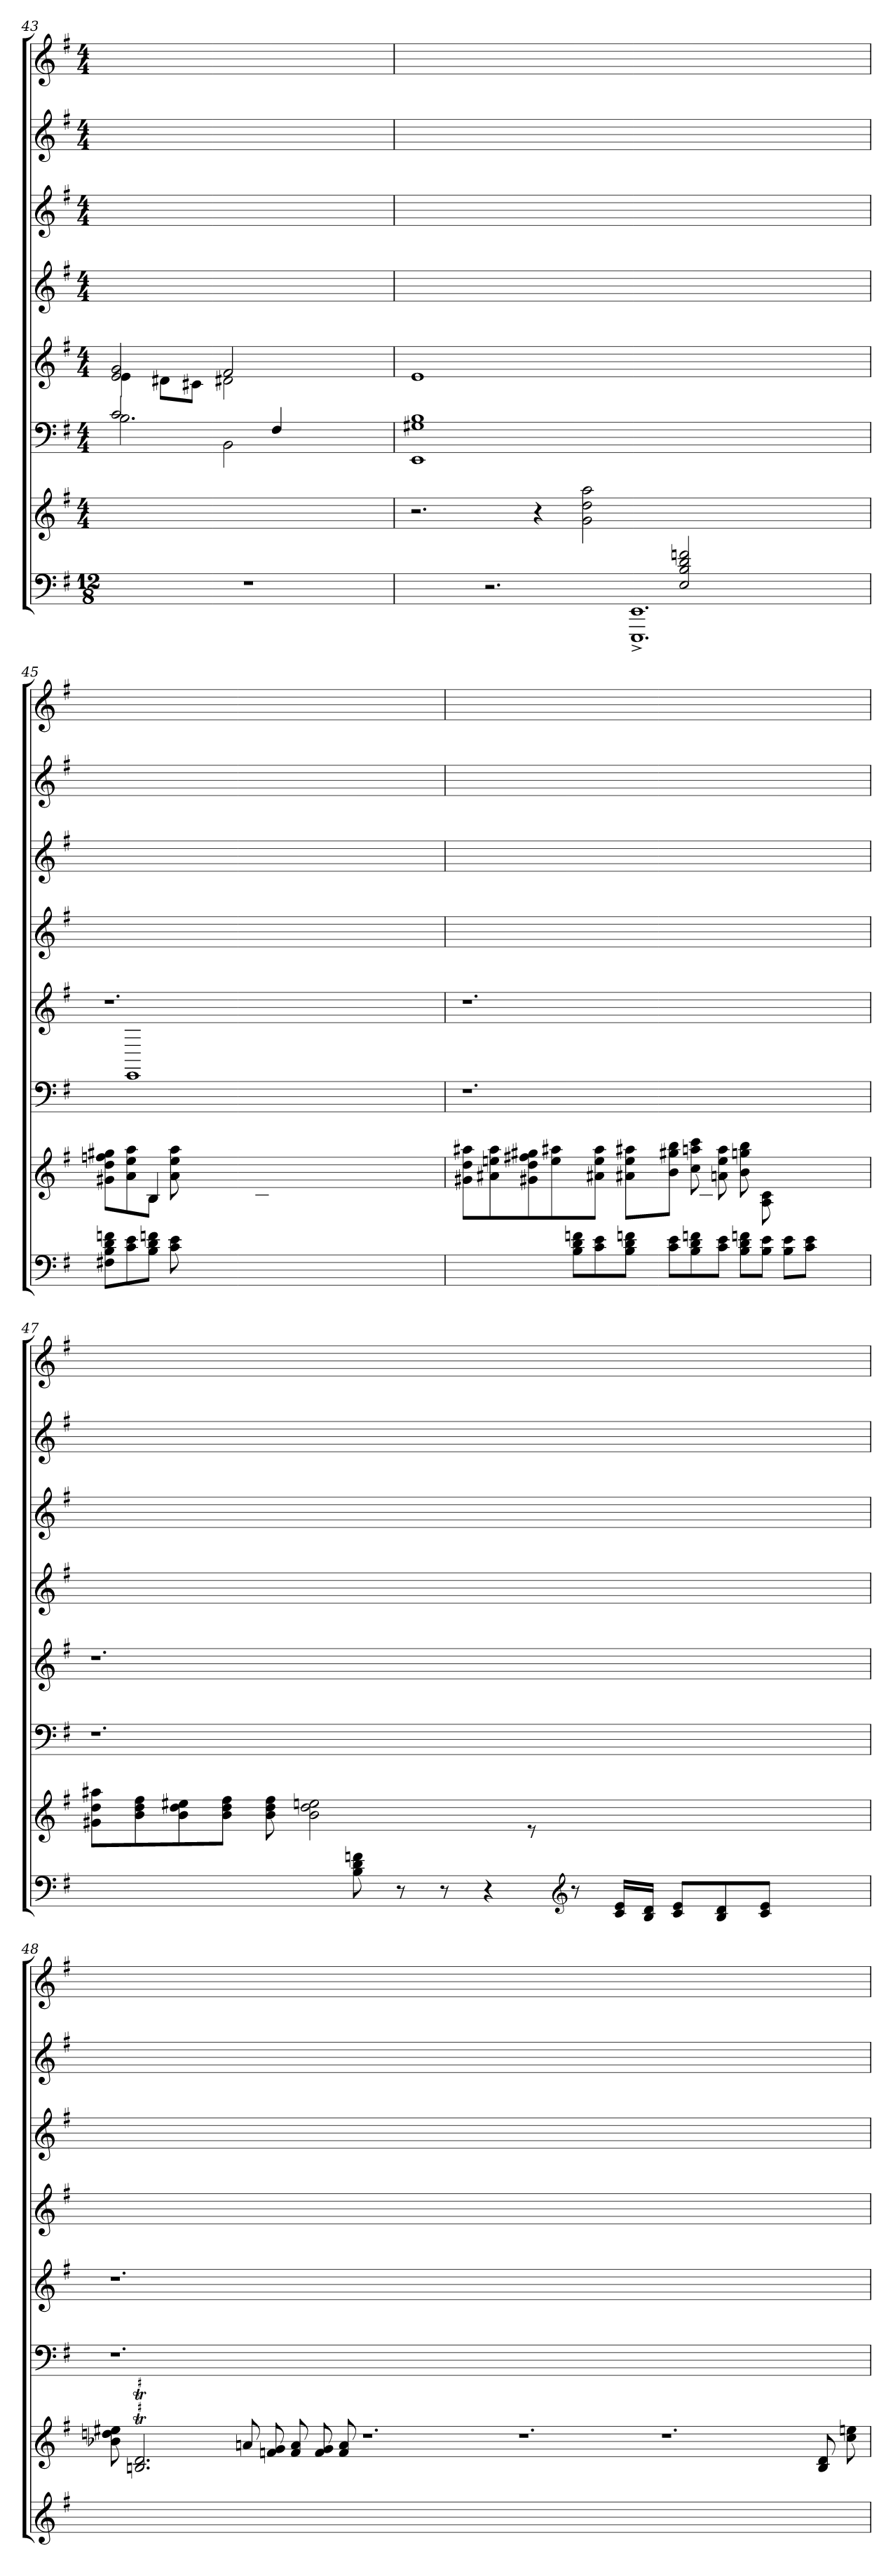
**kern	**kern	**kern	**kern	**kern	**kern	**kern	**kern
*part8	*part7	*part6	*part5	*part4	*part3	*part2	*part1
*staff8	*staff7	*staff6	*staff5	*staff4	*staff3	*staff2	*staff1
*clefF4	*clefG2	*clefF4	*clefG2	*clefG2	*clefG2	*clefG2	*clefG2
*k[f#]	*k[f#]	*k[f#]	*k[f#]	*k[f#]	*k[f#]	*k[f#]	*k[f#]
*M12/8	*M4/4	*M4/4	*M4/4	*M4/4	*M4/4	*M4/4	*M4/4
=43	=43	=43	=43	=43	=43	=43	=43
*	*	*^	*^	*	*	*	*
1.r	1.ryy	2ci/	2.Bj\	2eZ/ 2gZ/	4eV\	1.ryy	1.ryy	1.ryy	1.ryy
.	.	.	.	.	8d#XV\L	.	.	.	.
.	.	.	.	.	8c#XV\J	.	.	.	.
.	.	2BBi\	.	2f#Z/	2d#XV\	.	.	.	.
.	.	.	4F#j/	.	.	.	.	.	.
.	.	2ryy	2ryy	2ryy	2ryy	.	.	.	.
*	*	*	*	*v	*v	*	*	*	*
=44	=44	=44	=44	=44	=44	=44	=44	=44
*^	*	*	*	*	*	*	*	*
2ryy	2ryy	2.r	1G#Xi/ 1Bi/	1EEV/	1eZ/	1.ryy	1.ryy	1.ryy	1.ryy
2.r	2ryy	.	.	.	.	.	.	.	.
.	.	4r	.	.	.	.	.	.	.
.	4ryy	2gN\ 2ddN\ 2aaN\	1..ryy	1..ryy	1..ryy	.	.	.	.
4ryy	1.EEEV^</ 1.EEV^</	.	.	.	.	.	.	.	.
!LO:N:vis=2	!	!	!	!	!	!	!	!	!
2.fV/ 2.dV/ 2.BV/ 2.EV/	.	1ryy	.	.	.	1ryy	1ryy	1ryy	1ryy
2ryy	.	.	.	.	.	.	.	.	.
.	.	4ryy	.	.	.	4ryy	4ryy	4ryy	4ryy
*v	*v	*	*v	*v	*	*	*	*	*
!!LO:LB:g=z
=45	=45	=45	=45	=45	=45	=45	=45
*	*^	*	*^	*	*	*	*
*	*	*^	*	*	*	*	*	*	*
8F#Xi\ 8Bi\ 8fni\ 8di\L	8g#XZ\ 8ddZ\ 8ffnZ\ 8gg#XZ\L	8ryy	8ryy	2ryy	1.r	8ryy	1.ryy	1.ryy	1.ryy	1.ryy
8ci\ 8ei\	8aZ\ 8eeZ\ 8aaZ\J	8ryy	8ryy	.	.	1EEV/	.	.	.	.
8fni\ 8di\ 8Bi\J	8BZ\J	4BV/	8ryy	.	.	.	.	.	.	.
8ci\ 8ei\	8aZ\ 8eeZ\ 8aaZ\	.	8ryy	.	.	.	.	.	.	.
1ryy	2ryy	2ryy	8ryy	2ryy	.	.	.	.	.	.
.	.	.	8ryy	.	.	.	.	.	.	.
.	.	.	8ryy	.	.	.	.	.	.	.
.	.	.	8Bj\ 8dj\J	.	.	.	.	.	.	.
.	1.ryy	1.ryy	1.ryy	1.ryy	.	.	.	.	.	.
.	.	.	.	.	.	2..ryy	.	.	.	.
1ryy	.	.	.	.	1ryy	.	1ryy	1ryy	1ryy	1ryy
.	.	.	.	.	.	2ryy	.	.	.	.
*	*	*	*	*	*v	*v	*	*	*	*
=46	=46	=46	=46	=46	=46	=46	=46	=46	=46
2ryy	8g#XZ\ 8ddZ\ 8aa#XZ\L	4ryy	4ryy	1.r	1.r	1.ryy	1.ryy	1.ryy	1.ryy
.	8a#XZ\ 8eenZ\ 8aa#Z\	.	.	.	.	.	.	.	.
.	8g#XZ\ 8ddZ\ 8ff#XZ\ 8gg#XZ\J	8ryy	8ryy	.	.	.	.	.	.
.	4eeZ\ 4aa#XZ\	8ryy	8ryy	.	.	.	.	.	.
8fni\ 8di\ 8Bi\L	.	8ryy	8ryy	.	.	.	.	.	.
8ei\ 8ci\	8a#XZ\ 8eeZ\ 8aa#Z\J	8a#XV\L	8ryy	.	.	.	.	.	.
8Bi\ 8di\ 8fni\J	8a#XZ\ 8eeZ\ 8aa#XZ\L	8g#XV\ 8ddV\ 8ff#V\ 8gg#XV\J	8ryy	.	.	.	.	.	.
8ci\ 8ei\L	8bZ\ 8gg#XZ\ 8bbZ\J	8ryy	8ryy	.	.	.	.	.	.
8fni\ 8di\ 8Bi\	8ccN\ 8cccN\ 8aaN\	8cV\ 8eV\J	8ryy	.	.	.	.	.	.
8ei\ 8ci\J	8aN\ 8aaN\ 8eeN\	8ryy	8ryy	.	.	.	.	.	.
8Bi\ 8fni\ 8di\L	2.ryy	8bl\ 8ggl\ 8bbl\	8ryy	.	.	.	.	.	.
8Bi\ 8ei\J	.	2ryy	8c!\ 8A!\	.	.	.	.	.	.
8ei\ 8Bi\L	.	.	2ryy	2ryy	2ryy	2ryy	2ryy	2ryy	2ryy
8ei\ 8ci\J	.	.	.	.	.	.	.	.	.
4ryy	.	.	.	.	.	.	.	.	.
.	.	8ryy	.	.	.	.	.	.	.
*	*	*v	*v	*	*	*	*	*	*
=47	=47	=47	=47	=47	=47	=47	=47	=47
2ryy	8g#XZ\ 8ddZ\ 8aa#XZ\	2ryy	1.r	1.r	1.ryy	1.ryy	1.ryy	1.ryy
.	8bZ\ 8ddZ\ 8ff#Z\L	.	.	.	.	.	.	.
.	8bZ\ 8ddZ\ 8ee#XZ\J	.	.	.	.	.	.	.
.	8ff#Z\ 8ddZ\ 8bZ\J	.	.	.	.	.	.	.
4ryy	8ff#Z\ 8ddZ\ 8bZ\	4ryy	.	.	.	.	.	.
!	!LO:N:vis=2	!	!	!	!	!	!	!
.	2.bN\ 2.ddN\ 2.eeN\	.	.	.	.	.	.	.
8fni\ 8di\ 8Bi\	.	8ryy	.	.	.	.	.	.
8r	.	8ryy	.	.	.	.	.	.
8r	.	8ryy	.	.	.	.	.	.
4r	.	8ryy	.	.	.	.	.	.
.	.	8r	.	.	.	.	.	.
*clefG2	*	*	*	*	*	*	*	*
8r	4.ryy	4.ryy	.	.	.	.	.	.
16ei/ 16ci/LL	.	.	2.ryy	2.ryy	2.ryy	2.ryy	2.ryy	2.ryy
16Bi/ 16di/JJ	.	.	.	.	.	.	.	.
8ei/ 8ci/L	.	.	.	.	.	.	.	.
8di/ 8Bi/	2ryy	2ryy	.	.	.	.	.	.
8ci/ 8ei/J	.	.	.	.	.	.	.	.
4ryy	.	.	.	.	.	.	.	.
=48	=48	=48	=48	=48	=48	=48	=48	=48
2ryy	8b-XZ\ 8ddnZ\ 8ee#XZ\	2ryy	1.r	1.r	1.ryy	1.ryy	1.ryy	1.ryy
.	2.BnZT/ 2.dZT/	.	.	.	.	.	.	.
2ryy	.	8ryy	.	.	.	.	.	.
.	.	2.ryy	.	.	.	.	.	.
.	8anZ/	.	.	.	.	.	.	.
8ryy	8gN/ 8fN/	.	.	.	.	.	.	.
1.ryy	8aN/ 8fN/	.	.	.	.	.	.	.
.	8gN/ 8fN/	.	.	.	.	.	.	.
.	8aN/ 8fN/	8ryy	.	.	.	.	.	.
.	1ryy	1.r	1ryy	1ryy	1ryy	1ryy	1ryy	1ryy
.	4%15ryy	.	4%15ryy	4%15ryy	4%15ryy	4%15ryy	4%15ryy	4%15ryy
1ryy	.	.	.	.	.	.	.	.
.	.	1.r	.	.	.	.	.	.
1ryy	.	.	.	.	.	.	.	.
.	.	1.r	.	.	.	.	.	.
1ryy	.	.	.	.	.	.	.	.
2ryy	.	.	.	.	.	.	.	.
.	.	8dV/ 8BV/	.	.	.	.	.	.
8ryy	.	8ccV\ 8eeV\	.	.	.	.	.	.
*	*v	*v	*	*	*	*	*	*
=	=	=	=	=	=	=	=
*-	*-	*-	*-	*-	*-	*-	*-
